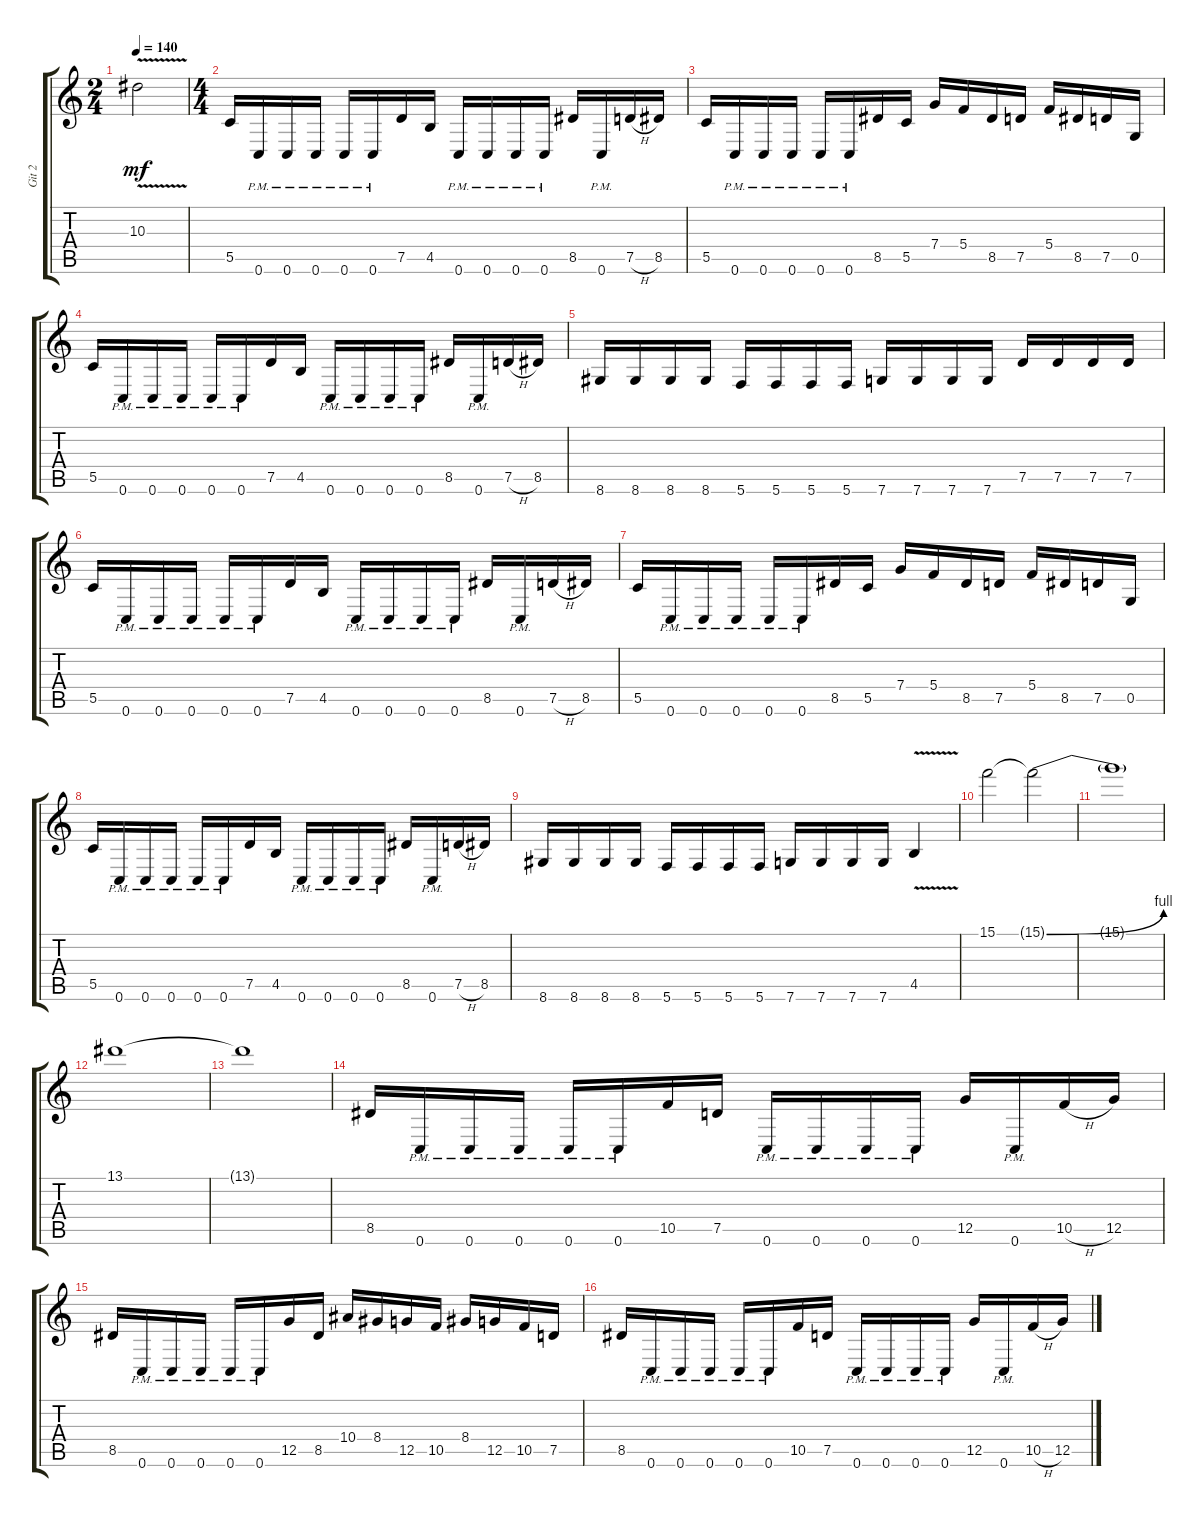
\track ("Git 2" "Git 2") {instrument overdrivenguitar}
\staff {score tabs}
\tuning (D4 A3 F3 C3 G2 C2) {hide}
\ts (2 4)
\tempo 140
\clef g2
\ks c
10.3{v t}.2{dy mf} |
\ts (4 4)
5.5.16 0.6{pm}.16 0.6{pm}.16 0.6{pm}.16 0.6{pm}.16 0.6{pm}.16 7.5.16 4.5.16 0.6{pm}.16 0.6{pm}.16 0.6{pm}.16 0.6{pm}.16 8.5.16 0.6{pm}.16 7.5{h}.16 8.5.16 |
5.5.16 0.6{pm}.16 0.6{pm}.16 0.6{pm}.16 0.6{pm}.16 0.6{pm}.16 8.5.16 5.5.16 7.4.16 5.4.16 8.5.16 7.5.16 5.4.16 8.5.16 7.5.16 0.5.16 |
5.5.16 0.6{pm}.16 0.6{pm}.16 0.6{pm}.16 0.6{pm}.16 0.6{pm}.16 7.5.16 4.5.16 0.6{pm}.16 0.6{pm}.16 0.6{pm}.16 0.6{pm}.16 8.5.16 0.6{pm}.16 7.5{h}.16 8.5.16 |
8.6.16 8.6.16 8.6.16 8.6.16 5.6.16 5.6.16 5.6.16 5.6.16 7.6.16 7.6.16 7.6.16 7.6.16 7.5.16 7.5.16 7.5.16 7.5.16 |
5.5.16 0.6{pm}.16 0.6{pm}.16 0.6{pm}.16 0.6{pm}.16 0.6{pm}.16 7.5.16 4.5.16 0.6{pm}.16 0.6{pm}.16 0.6{pm}.16 0.6{pm}.16 8.5.16 0.6{pm}.16 7.5{h}.16 8.5.16 |
5.5.16 0.6{pm}.16 0.6{pm}.16 0.6{pm}.16 0.6{pm}.16 0.6{pm}.16 8.5.16 5.5.16 7.4.16 5.4.16 8.5.16 7.5.16 5.4.16 8.5.16 7.5.16 0.5.16 |
5.5.16 0.6{pm}.16 0.6{pm}.16 0.6{pm}.16 0.6{pm}.16 0.6{pm}.16 7.5.16 4.5.16 0.6{pm}.16 0.6{pm}.16 0.6{pm}.16 0.6{pm}.16 8.5.16 0.6{pm}.16 7.5{h}.16 8.5.16 |
8.6.16 8.6.16 8.6.16 8.6.16 5.6.16 5.6.16 5.6.16 5.6.16 7.6.16 7.6.16 7.6.16 7.6.16 4.5{v}.4 |
15.1.2 15.1{be (bend 0 0 60 4) t}.2 |
15.1{t}.1 |
13.1.1 |
13.1{t}.1 |
8.5.16 0.6{pm}.16 0.6{pm}.16 0.6{pm}.16 0.6{pm}.16 0.6{pm}.16 10.5.16 7.5.16 0.6{pm}.16 0.6{pm}.16 0.6{pm}.16 0.6{pm}.16 12.5.16 0.6{pm}.16 10.5{h}.16 12.5.16 |
8.5.16 0.6{pm}.16 0.6{pm}.16 0.6{pm}.16 0.6{pm}.16 0.6{pm}.16 12.5.16 8.5.16 10.4.16 8.4.16 12.5.16 10.5.16 8.4.16 12.5.16 10.5.16 7.5.16 |
8.5.16 0.6{pm}.16 0.6{pm}.16 0.6{pm}.16 0.6{pm}.16 0.6{pm}.16 10.5.16 7.5.16 0.6{pm}.16 0.6{pm}.16 0.6{pm}.16 0.6{pm}.16 12.5.16 0.6{pm}.16 10.5{h}.16 12.5.16
